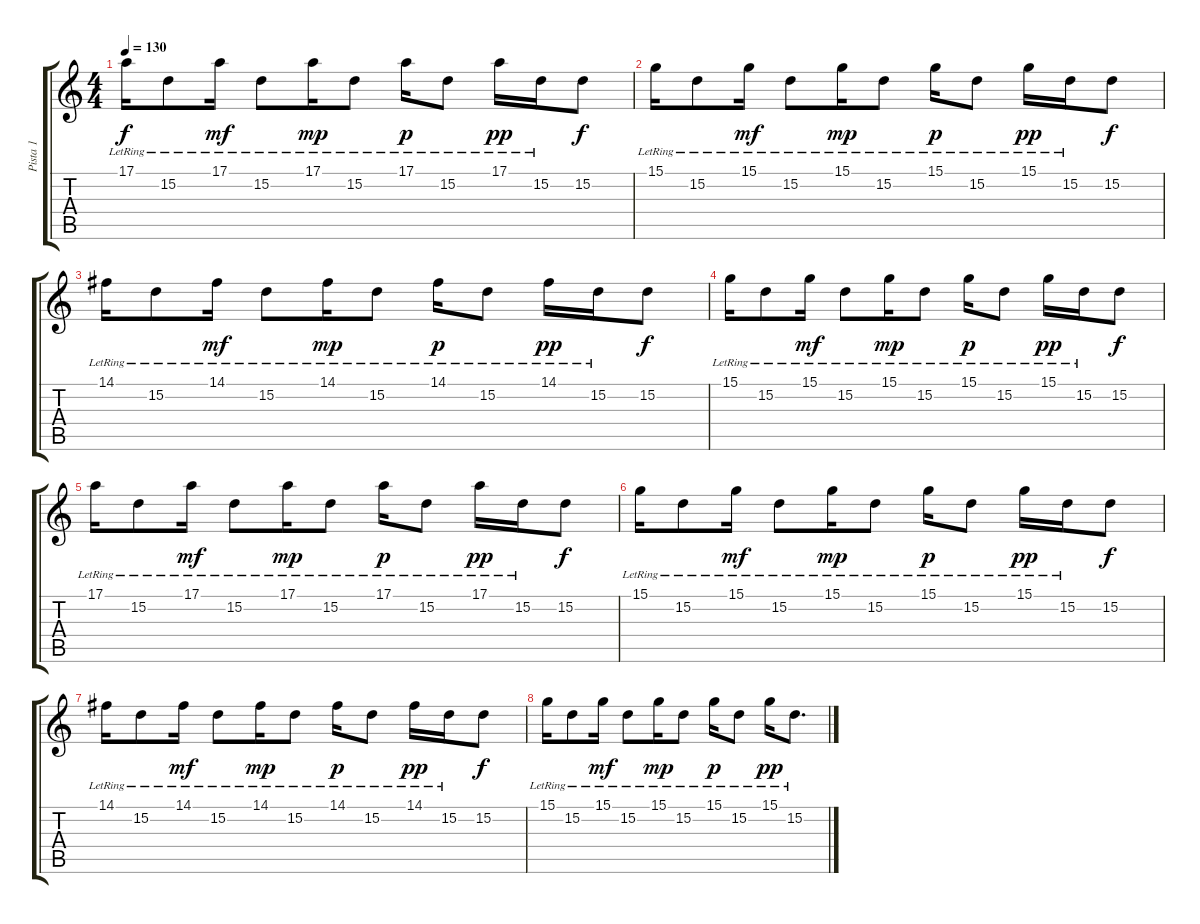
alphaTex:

\track ("Pista 1" "Pista 1") {instrument brightacousticpiano}
\staff {score tabs}
\tuning (E4 B3 G3 D3 A2 E2) {hide}
\ts (4 4)
\tempo 130
\clef g2
\ks c
17.1{lr}.16{dy f} 15.2{lr}.8 17.1{lr}.16{dy mf} 15.2{lr}.8 17.1{lr}.16{dy mp} 15.2{lr}.8 17.1{lr}.16{dy p} 15.2{lr}.8 17.1{lr}.16{dy pp} 15.2{lr}.16 15.2.8{dy f} |
15.1{lr}.16 15.2{lr}.8 15.1{lr}.16{dy mf} 15.2{lr}.8 15.1{lr}.16{dy mp} 15.2{lr}.8 15.1{lr}.16{dy p} 15.2{lr}.8 15.1{lr}.16{dy pp} 15.2{lr}.16 15.2.8{dy f} |
14.1{lr}.16 15.2{lr}.8 14.1{lr}.16{dy mf} 15.2{lr}.8 14.1{lr}.16{dy mp} 15.2{lr}.8 14.1{lr}.16{dy p} 15.2{lr}.8 14.1{lr}.16{dy pp} 15.2{lr}.16 15.2.8{dy f} |
15.1{lr}.16 15.2{lr}.8 15.1{lr}.16{dy mf} 15.2{lr}.8 15.1{lr}.16{dy mp} 15.2{lr}.8 15.1{lr}.16{dy p} 15.2{lr}.8 15.1{lr}.16{dy pp} 15.2{lr}.16 15.2.8{dy f} |
17.1{lr}.16 15.2{lr}.8 17.1{lr}.16{dy mf} 15.2{lr}.8 17.1{lr}.16{dy mp} 15.2{lr}.8 17.1{lr}.16{dy p} 15.2{lr}.8 17.1{lr}.16{dy pp} 15.2{lr}.16 15.2.8{dy f} |
15.1{lr}.16 15.2{lr}.8 15.1{lr}.16{dy mf} 15.2{lr}.8 15.1{lr}.16{dy mp} 15.2{lr}.8 15.1{lr}.16{dy p} 15.2{lr}.8 15.1{lr}.16{dy pp} 15.2{lr}.16 15.2.8{dy f} |
14.1{lr}.16 15.2{lr}.8 14.1{lr}.16{dy mf} 15.2{lr}.8 14.1{lr}.16{dy mp} 15.2{lr}.8 14.1{lr}.16{dy p} 15.2{lr}.8 14.1{lr}.16{dy pp} 15.2{lr}.16 15.2.8{dy f} |
15.1{lr}.16 15.2{lr}.8 15.1{lr}.16{dy mf} 15.2{lr}.8 15.1{lr}.16{dy mp} 15.2{lr}.8 15.1{lr}.16{dy p} 15.2{lr}.8 15.1{lr}.16{dy pp} 15.2{lr}.8{d}
